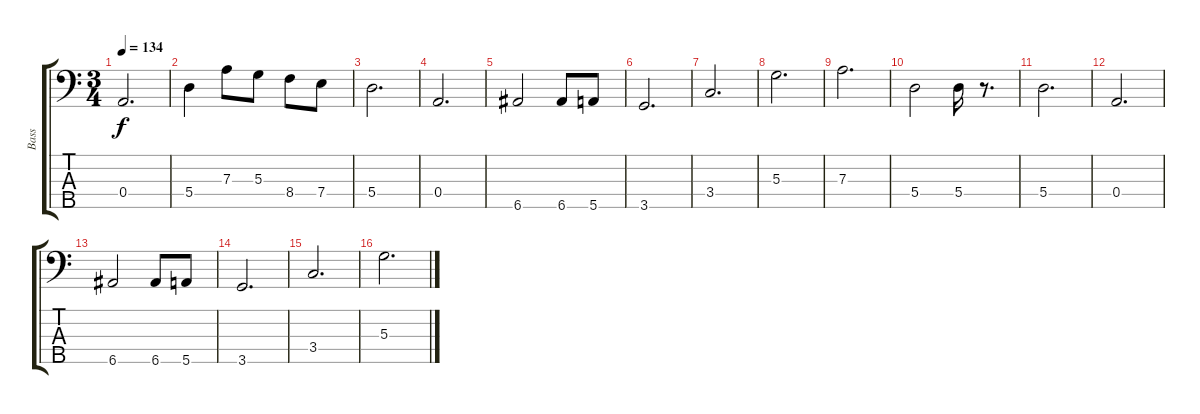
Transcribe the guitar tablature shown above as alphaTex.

\track ("Bass" "Bass") {instrument electricbassfinger}
\staff {score tabs}
\tuning (C3 G2 D2 A1 E1) {hide}
\ts (3 4)
\tempo 134
\clef f4
\ks c
0.4.2{d dy f} |
5.4.4 7.3.8 5.3.8 8.4.8 7.4.8 |
5.4.2{d} |
0.4.2{d} |
6.5.2 6.5.8 5.5.8 |
3.5.2{d} |
3.4.2{d} |
5.3.2{d} |
7.3.2{d} |
5.4.2 5.4.16 r.8{d} |
5.4.2{d} |
0.4.2{d} |
6.5.2 6.5.8 5.5.8 |
3.5.2{d} |
3.4.2{d} |
5.3.2{d}
